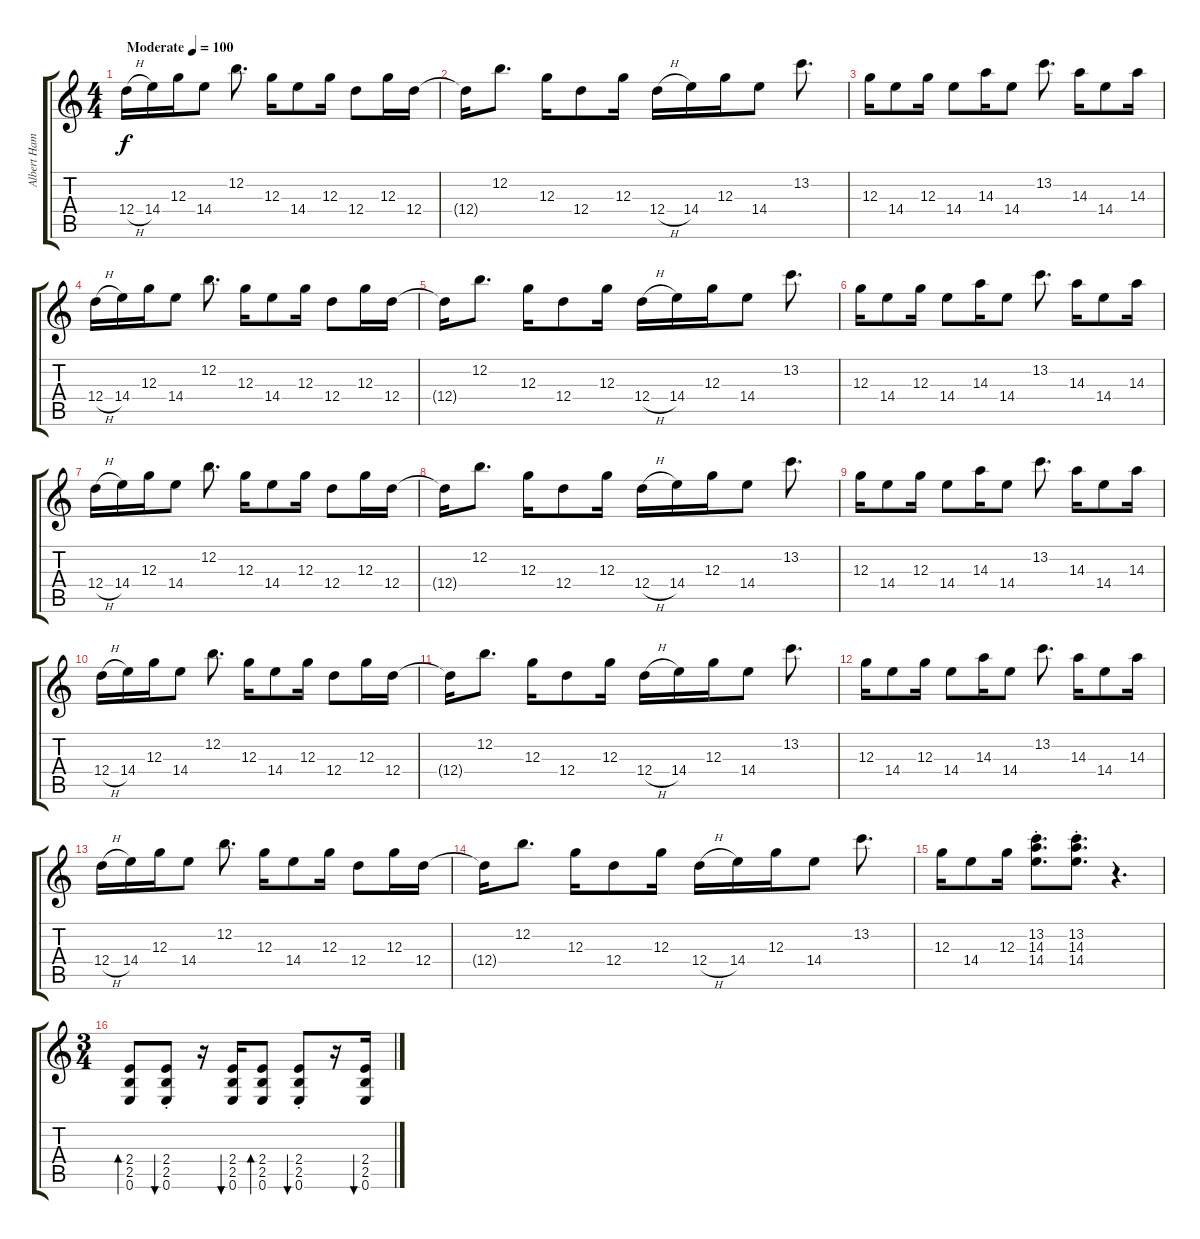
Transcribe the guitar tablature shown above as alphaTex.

\track ("Albert Hammond Jr" "Albert Ham") {instrument electricguitarjazz}
\staff {score tabs}
\tuning (E4 B3 G3 D3 A2 E2) {hide}
\ts (4 4)
\tempo (100 "Moderate")
\clef g2
\ks c
12.4{h}.16{dy f instrument electricguitarjazz} 14.4.16 12.3.16 14.4.8 12.2.8{d} 12.3.16 14.4.8 12.3.16 12.4.8 12.3.16 12.4.16 |
12.4{t}.16 12.2.8{d} 12.3.16 12.4.8 12.3.16 12.4{h}.16 14.4.16 12.3.16 14.4.8 13.2.8{d} |
12.3.16 14.4.8 12.3.16 14.4.8 14.3.16 14.4.8 13.2.8{d} 14.3.16 14.4.8 14.3.16 |
12.4{h}.16 14.4.16 12.3.16 14.4.8 12.2.8{d} 12.3.16 14.4.8 12.3.16 12.4.8 12.3.16 12.4.16 |
12.4{t}.16 12.2.8{d} 12.3.16 12.4.8 12.3.16 12.4{h}.16 14.4.16 12.3.16 14.4.8 13.2.8{d} |
12.3.16 14.4.8 12.3.16 14.4.8 14.3.16 14.4.8 13.2.8{d} 14.3.16 14.4.8 14.3.16 |
12.4{h}.16 14.4.16 12.3.16 14.4.8 12.2.8{d} 12.3.16 14.4.8 12.3.16 12.4.8 12.3.16 12.4.16 |
12.4{t}.16 12.2.8{d} 12.3.16 12.4.8 12.3.16 12.4{h}.16 14.4.16 12.3.16 14.4.8 13.2.8{d} |
12.3.16 14.4.8 12.3.16 14.4.8 14.3.16 14.4.8 13.2.8{d} 14.3.16 14.4.8 14.3.16 |
12.4{h}.16 14.4.16 12.3.16 14.4.8 12.2.8{d} 12.3.16 14.4.8 12.3.16 12.4.8 12.3.16 12.4.16 |
12.4{t}.16 12.2.8{d} 12.3.16 12.4.8 12.3.16 12.4{h}.16 14.4.16 12.3.16 14.4.8 13.2.8{d} |
12.3.16 14.4.8 12.3.16 14.4.8 14.3.16 14.4.8 13.2.8{d} 14.3.16 14.4.8 14.3.16 |
12.4{h}.16 14.4.16 12.3.16 14.4.8 12.2.8{d} 12.3.16 14.4.8 12.3.16 12.4.8 12.3.16 12.4.16 |
12.4{t}.16 12.2.8{d} 12.3.16 12.4.8 12.3.16 12.4{h}.16 14.4.16 12.3.16 14.4.8 13.2.8{d} |
12.3.16 14.4.8 12.3.16 (13.2{st} 14.3{st} 14.4{st}).8{d instrument electricguitarclean} (13.2{st} 14.3{st} 14.4{st}).8{d} r.4{d} |
\ts (3 4)
(2.4 2.5 0.6).8{bd 60 volume 10} (2.4{st} 2.5{st} 0.6{st}).8{bu 60} r.16 (2.4 2.5 0.6).16{bu 60} (2.4 2.5 0.6).8{bd 60} (2.4{st} 2.5{st} 0.6{st}).8{bu 60} r.16 (2.4 2.5 0.6).16{bu 60}
